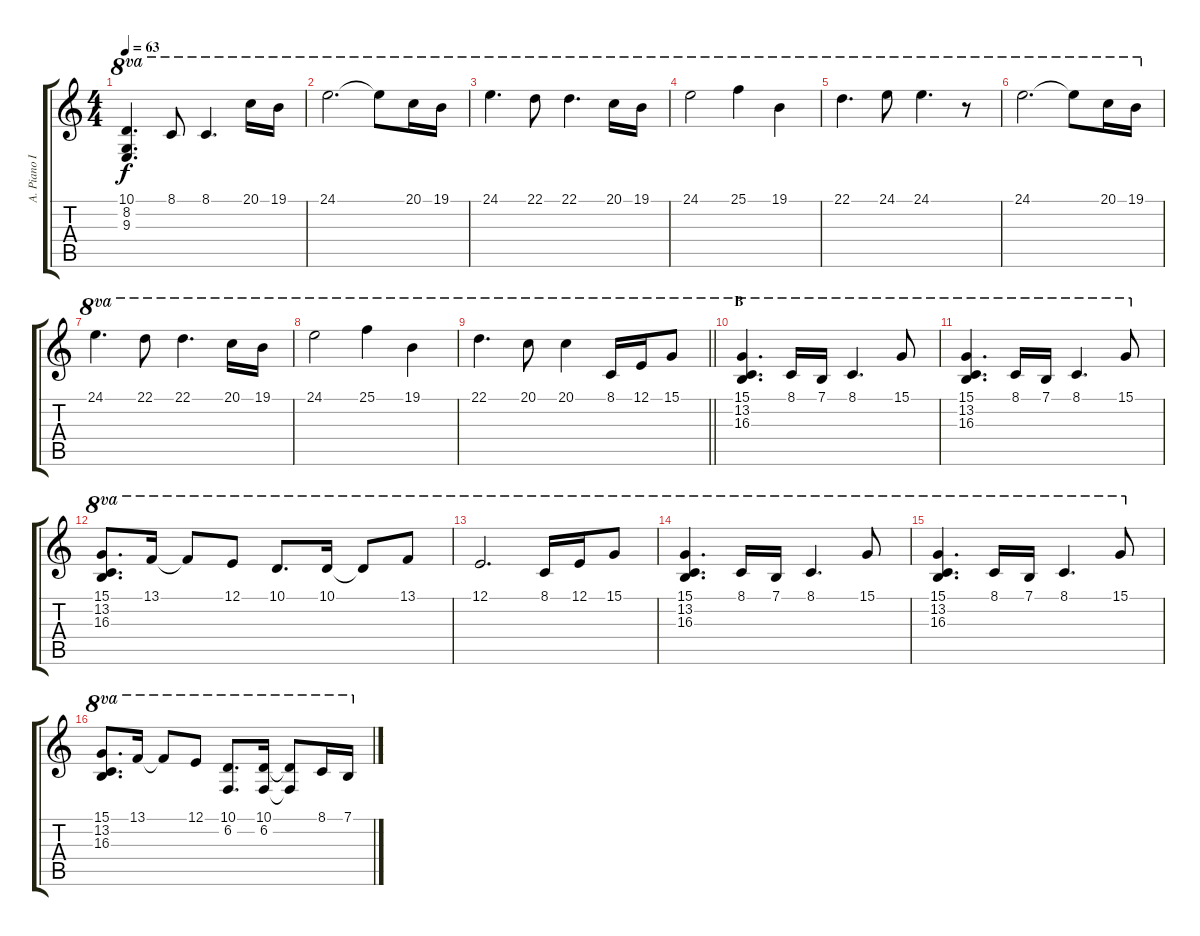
\track ("A. Piano I (Right Hand)" "A. Piano I") {instrument acousticgrandpiano}
\staff {score tabs}
\tuning (E4 B3 G3 D3 A2 E2) {hide}
\ts (4 4)
\tempo 63
\clef g2
\ks c
(10.1 8.2 9.3).4{d ot 8va dy f} 8.1.8{ot 8va} 8.1.4{d ot 8va} 20.1.16{ot 8va} 19.1.16{ot 8va} |
24.1.2{d ot 8va} 24.1{t}.8{ot 8va} 20.1.16{ot 8va} 19.1.16{ot 8va} |
24.1.4{d ot 8va} 22.1.8{ot 8va} 22.1.4{d ot 8va} 20.1.16{ot 8va} 19.1.16{ot 8va} |
24.1.2{ot 8va} 25.1.4{ot 8va} 19.1.4{ot 8va} |
22.1.4{d ot 8va} 24.1.8{ot 8va} 24.1.4{d ot 8va} r.8{ot 8va} |
24.1.2{d ot 8va} 24.1{t}.8{ot 8va} 20.1.16{ot 8va} 19.1.16{ot 8va} |
24.1.4{d ot 8va} 22.1.8{ot 8va} 22.1.4{d ot 8va} 20.1.16{ot 8va} 19.1.16{ot 8va} |
24.1.2{ot 8va} 25.1.4{ot 8va} 19.1.4{ot 8va} |
\barLineRight lightlight
22.1.4{d ot 8va} 20.1.8{ot 8va} 20.1.4{ot 8va} 8.1.16{ot 8va} 12.1.16{ot 8va} 15.1.8{ot 8va} |
\section ("" "B")
(15.1 13.2 16.3).4{d ot 8va} 8.1.16{ot 8va} 7.1.16{ot 8va} 8.1.4{d ot 8va} 15.1.8{ot 8va} |
(15.1 13.2 16.3).4{d ot 8va} 8.1.16{ot 8va} 7.1.16{ot 8va} 8.1.4{d ot 8va} 15.1.8{ot 8va} |
(15.1 13.2 16.3).8{d ot 8va} 13.1.16{ot 8va} 13.1{t}.8{ot 8va} 12.1.8{ot 8va} 10.1.8{d ot 8va} 10.1.16{ot 8va} 10.1{t}.8{ot 8va} 13.1.8{ot 8va} |
12.1.2{d ot 8va} 8.1.16{ot 8va} 12.1.16{ot 8va} 15.1.8{ot 8va} |
(15.1 13.2 16.3).4{d ot 8va} 8.1.16{ot 8va} 7.1.16{ot 8va} 8.1.4{d ot 8va} 15.1.8{ot 8va} |
(15.1 13.2 16.3).4{d ot 8va} 8.1.16{ot 8va} 7.1.16{ot 8va} 8.1.4{d ot 8va} 15.1.8{ot 8va} |
(15.1 13.2 16.3).8{d ot 8va} 13.1.16{ot 8va} 13.1{t}.8{ot 8va} 12.1.8{ot 8va} (10.1 6.2).8{d ot 8va} (10.1 6.2).16{ot 8va} (10.1{t} 6.2{t}).8{ot 8va} 8.1.16{ot 8va} 7.1.16{ot 8va}
